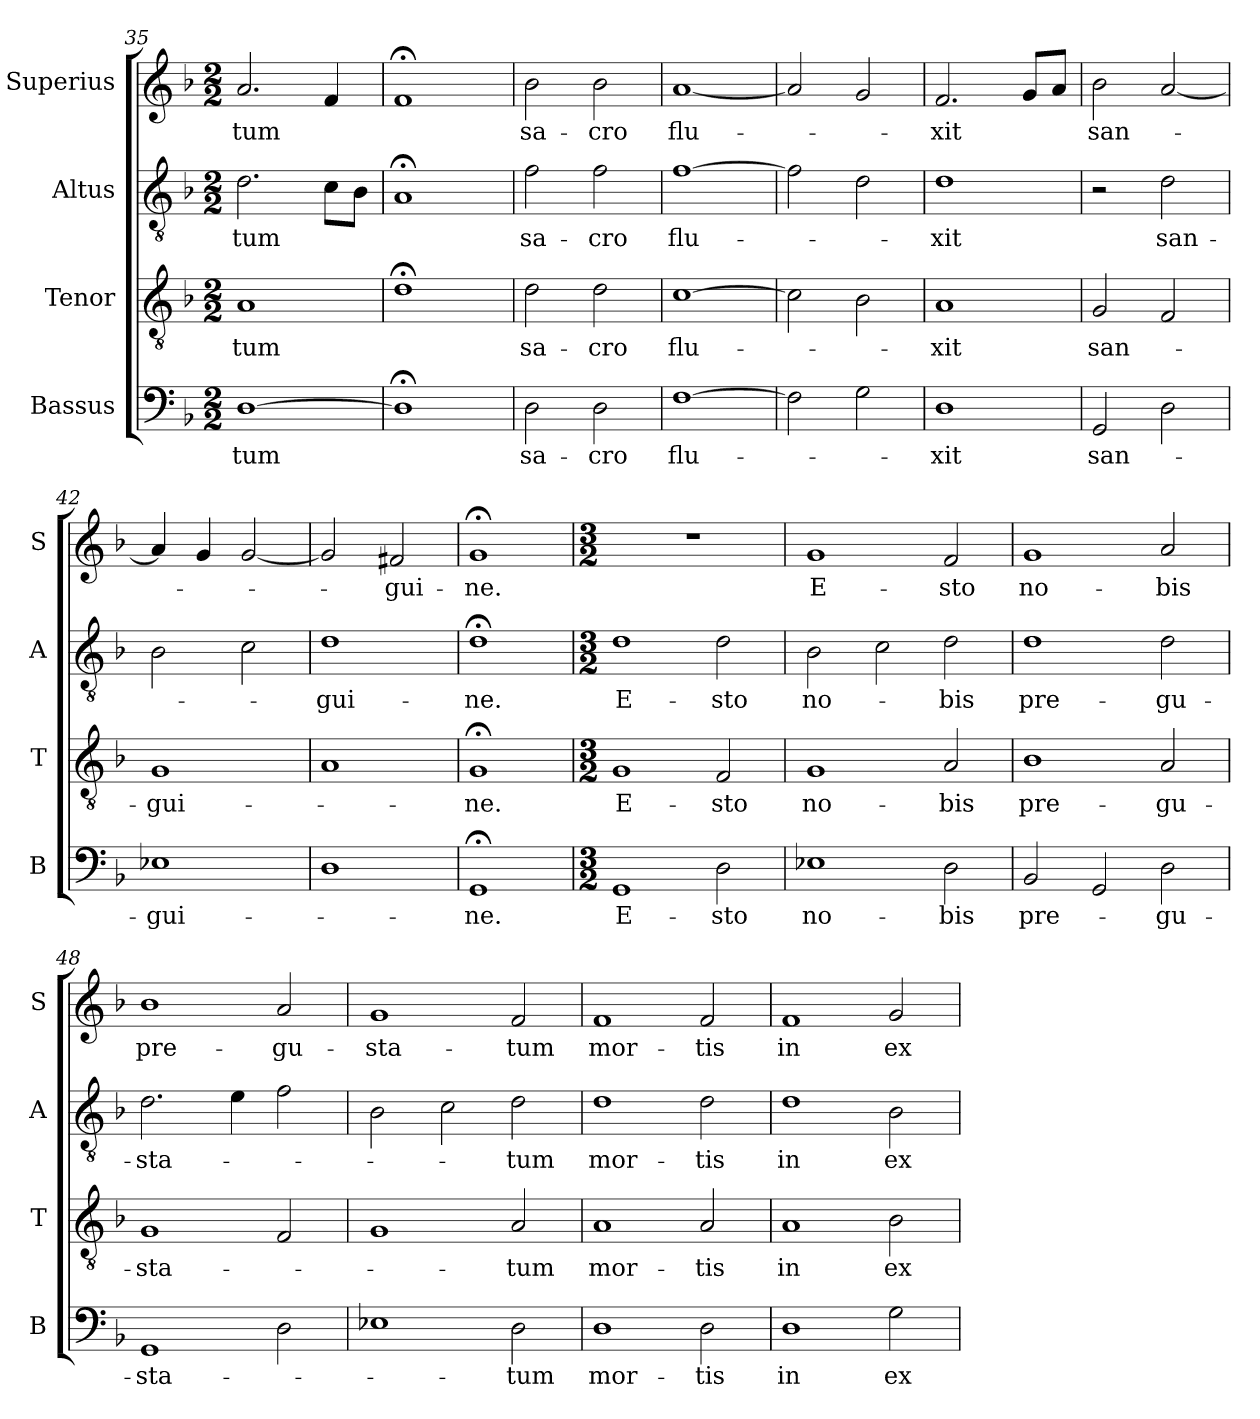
**kern	**text	**kern	**text	**kern	**text	**kern	**text
*part4	*part4	*part3	*part3	*part2	*part2	*part1	*part1
*staff4	*staff4	*staff3	*staff3	*staff2	*staff2	*staff1	*staff1
*I"Bassus	*	*I"Tenor	*	*I"Altus	*	*I"Superius	*
*I'B	*	*I'T	*	*I'A	*	*I'S	*
*clefF4	*	*clefGv2	*	*clefGv2	*	*clefG2	*
*k[b-]	*	*k[b-]	*	*k[b-]	*	*k[b-]	*
*M2/2	*	*M2/2	*	*M2/2	*	*M2/2	*
=35	=35	=35	=35	=35	=35	=35	=35
[1D	-tum	1A	-tum	2.d	-tum	2.a	-tum
.	.	.	.	8cL	.	4f	.
.	.	.	.	8B-J	.	.	.
=36	=36	=36	=36	=36	=36	=36	=36
1D;<]	.	1d;<	.	1A;<	.	1f;<	.
=37	=37	=37	=37	=37	=37	=37	=37
2D	sa-	2d	sa-	2f	sa-	2b-	sa-
2D	-cro	2d	-cro	2f	-cro	2b-	-cro
=38	=38	=38	=38	=38	=38	=38	=38
[1F	flu-	[1c	flu-	[1f	flu-	[1a	flu-
=39	=39	=39	=39	=39	=39	=39	=39
2F]	.	2c]	.	2f]	.	2a]	.
2G	.	2B-	.	2d	.	2g	.
=40	=40	=40	=40	=40	=40	=40	=40
1D	-xit	1A	-xit	1d	-xit	2.f	-xit
.	.	.	.	.	.	8gL	.
.	.	.	.	.	.	8aJ	.
=41	=41	=41	=41	=41	=41	=41	=41
2GG	san-	2G	san-	2r	.	2b-	san-
2D	.	2F	.	2d	san-	[2a	.
=42	=42	=42	=42	=42	=42	=42	=42
1E-X	-gui-	1G	-gui-	2B-	.	4a]	.
.	.	.	.	.	.	4g	.
.	.	.	.	2c	.	[2g	.
=43	=43	=43	=43	=43	=43	=43	=43
1D	.	1A	.	1d	-gui-	2g]	.
.	.	.	.	.	.	2f#X	-gui-
=44	=44	=44	=44	=44	=44	=44	=44
1GG;<	-ne.	1G;<	-ne.	1d;<	-ne.	1g;<	-ne.
=45	=45	=45	=45	=45	=45	=45	=45
*M3/2	*	*M3/2	*	*M3/2	*	*M3/2	*
1GG	E-	1G	E-	1d	E-	1.r	.
2D	-sto	2F	-sto	2d	-sto	.	.
=46	=46	=46	=46	=46	=46	=46	=46
1E-X	no-	1G	no-	2B-	no-	1g	E-
.	.	.	.	2c	.	.	.
2D	-bis	2A	-bis	2d	-bis	2f	-sto
=47	=47	=47	=47	=47	=47	=47	=47
2BB-	pre-	1B-	pre-	1d	pre-	1g	no-
2GG	.	.	.	.	.	.	.
2D	-gu-	2A	-gu-	2d	-gu-	2a	-bis
=48	=48	=48	=48	=48	=48	=48	=48
1GG	-sta-	1G	-sta-	2.d	-sta-	1b-	pre-
.	.	.	.	4e	.	.	.
2D	.	2F	.	2f	.	2a	-gu-
=49	=49	=49	=49	=49	=49	=49	=49
1E-X	.	1G	.	2B-	.	1g	-sta-
.	.	.	.	2c	.	.	.
2D	-tum	2A	-tum	2d	-tum	2f	-tum
=50	=50	=50	=50	=50	=50	=50	=50
1D	mor-	1A	mor-	1d	mor-	1f	mor-
2D	-tis	2A	-tis	2d	-tis	2f	-tis
=51	=51	=51	=51	=51	=51	=51	=51
1D	in	1A	in	1d	in	1f	in
2G	ex-	2B-	ex-	2B-	ex-	2g	ex-
=	=	=	=	=	=	=	=
*-	*-	*-	*-	*-	*-	*-	*-
